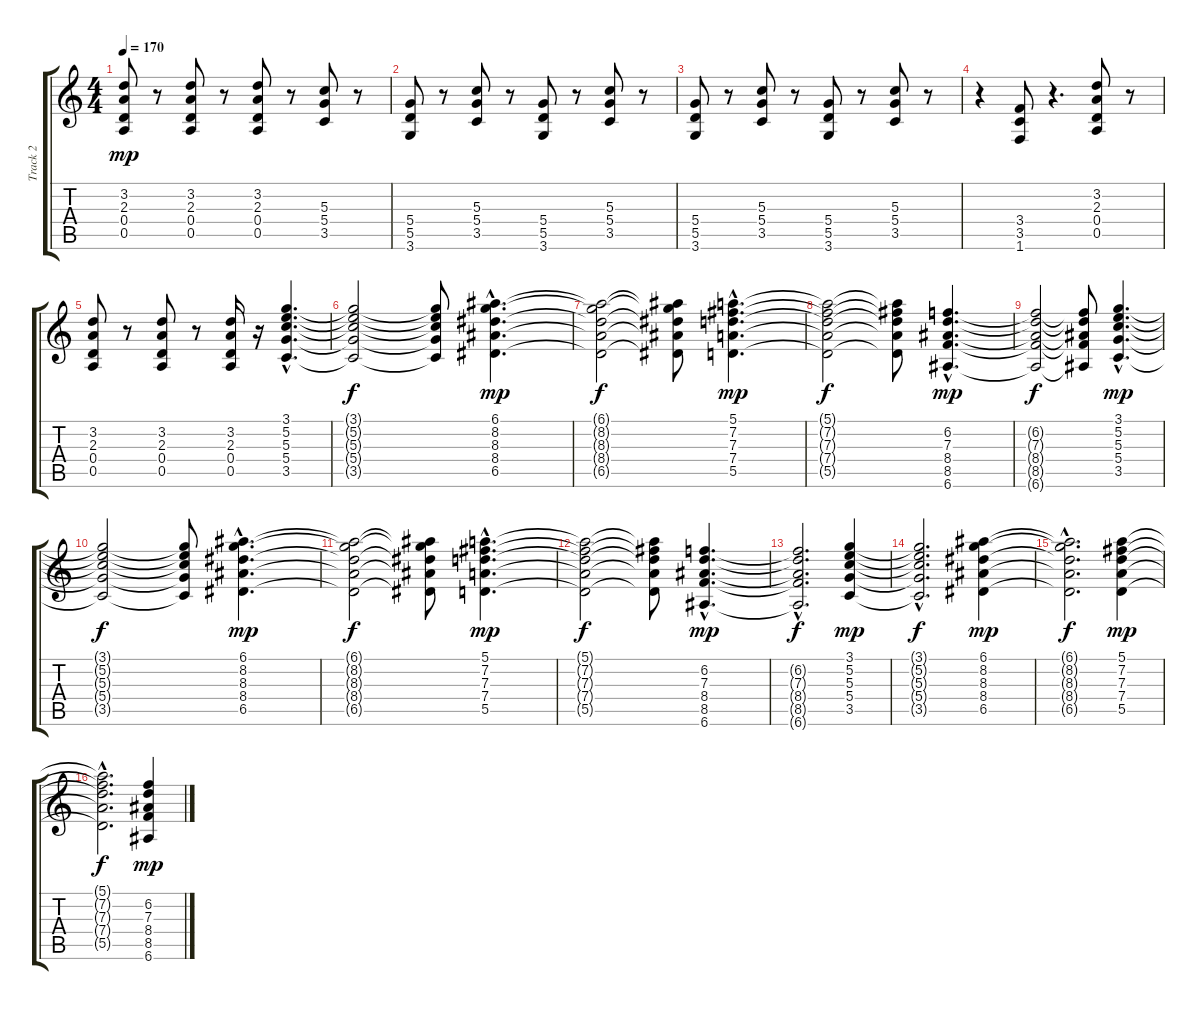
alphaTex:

\track ("Track 2" "Track 2") {instrument electricguitarjazz}
\staff {score tabs}
\tuning (E4 B3 G3 D3 A2 E2) {hide}
\ts (4 4)
\tempo 170
\clef g2
\ks c
(3.2 2.3 0.4 0.5).8{dy mp} r.8 (3.2 2.3 0.4 0.5).8 r.8 (3.2 2.3 0.4 0.5).8 r.8 (5.3 5.4 3.5).8 r.8 |
(5.4 5.5 3.6).8 r.8 (5.3 5.4 3.5).8 r.8 (5.4 5.5 3.6).8 r.8 (5.3 5.4 3.5).8 r.8 |
(5.4 5.5 3.6).8 r.8 (5.3 5.4 3.5).8 r.8 (5.4 5.5 3.6).8 r.8 (5.3 5.4 3.5).8 r.8 |
r.4 (3.4 3.5 1.6).8 r.4{d} (3.2 2.3 0.4 0.5).8 r.8 |
(3.2 2.3 0.4 0.5).8 r.8 (3.2 2.3 0.4 0.5).8 r.8 (3.2 2.3 0.4 0.5).16 r.16 (3.1{hac} 5.2{hac} 5.3{hac} 5.4{hac} 3.5{hac}).4{d} |
(3.1{t} 5.2{t} 5.3{t} 5.4{t} 3.5{t}).2{dy f} (3.1{t} 5.2{t} 5.3{t} 5.4{t} 3.5{t}).8 (6.1{hac} 8.2{hac} 8.3{hac} 8.4{hac} 6.5{hac}).4{d dy mp} |
(6.1{t} 8.2{t} 8.3{t} 8.4{t} 6.5{t}).2{dy f} (6.1{t} 8.2{t} 8.3{t} 8.4{t} 6.5{t}).8 (5.1{hac} 7.2{hac} 7.3{hac} 7.4{hac} 5.5{hac}).4{d dy mp} |
(5.1{t} 7.2{t} 7.3{t} 7.4{t} 5.5{t}).2{dy f} (5.1{t} 7.2{t} 7.3{t} 7.4{t} 5.5{t}).8 (6.2{hac} 7.3{hac} 8.4{hac} 8.5{hac} 6.6{hac}).4{d dy mp} |
(6.2{t} 7.3{t} 8.4{t} 8.5{t} 6.6{t}).2{dy f} (6.2{t} 7.3{t} 8.4{t} 8.5{t} 6.6{t}).8 (3.1{hac} 5.2{hac} 5.3{hac} 5.4{hac} 3.5{hac}).4{d dy mp} |
(3.1{t} 5.2{t} 5.3{t} 5.4{t} 3.5{t}).2{dy f} (3.1{t} 5.2{t} 5.3{t} 5.4{t} 3.5{t}).8 (6.1{hac} 8.2{hac} 8.3{hac} 8.4{hac} 6.5{hac}).4{d dy mp} |
(6.1{t} 8.2{t} 8.3{t} 8.4{t} 6.5{t}).2{dy f} (6.1{t} 8.2{t} 8.3{t} 8.4{t} 6.5{t}).8 (5.1{hac} 7.2{hac} 7.3{hac} 7.4{hac} 5.5{hac}).4{d dy mp} |
(5.1{t} 7.2{t} 7.3{t} 7.4{t} 5.5{t}).2{dy f} (5.1{t} 7.2{t} 7.3{t} 7.4{t} 5.5{t}).8 (6.2{hac} 7.3{hac} 8.4{hac} 8.5{hac} 6.6{hac}).4{d dy mp} |
(6.2{hac t} 7.3{hac t} 8.4{hac t} 8.5{hac t} 6.6{hac t}).2{d dy f} (3.1 5.2 5.3 5.4 3.5).4{dy mp} |
(3.1{hac t} 5.2{hac t} 5.3{hac t} 5.4{hac t} 3.5{hac t}).2{d dy f} (6.1 8.2 8.3 8.4 6.5).4{dy mp} |
(6.1{hac t} 8.2{hac t} 8.3{hac t} 8.4{hac t} 6.5{hac t}).2{d dy f} (5.1 7.2 7.3 7.4 5.5).4{dy mp} |
(5.1{hac t} 7.2{hac t} 7.3{hac t} 7.4{hac t} 5.5{hac t}).2{d dy f} (6.2 7.3 8.4 8.5 6.6).4{dy mp}
